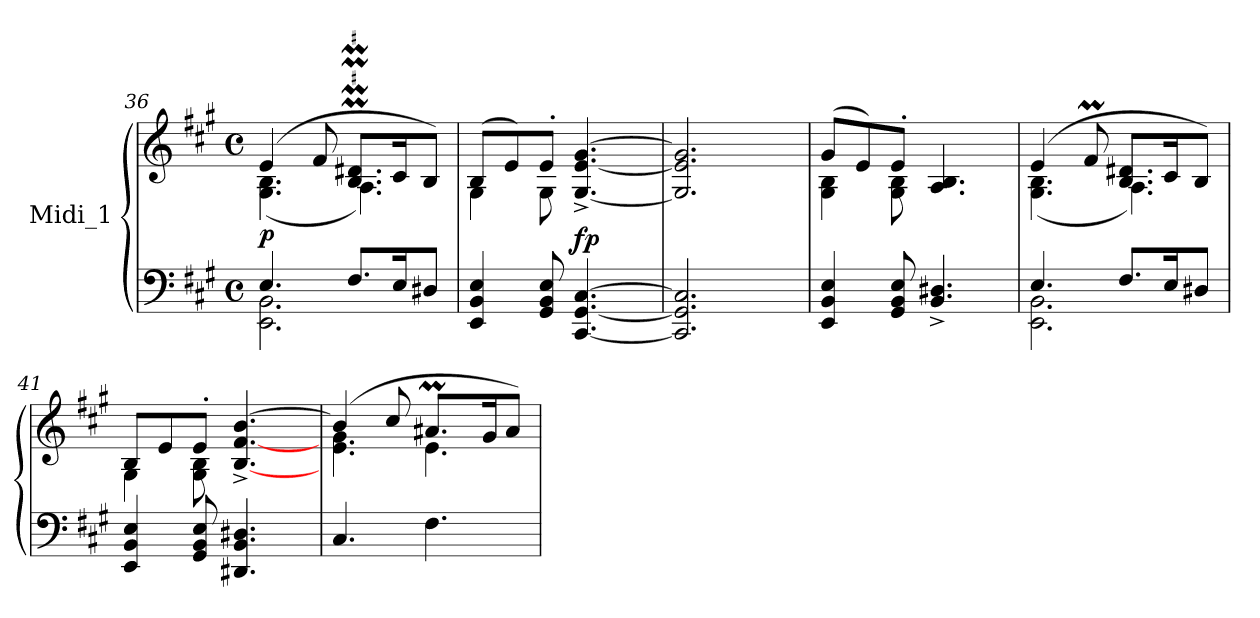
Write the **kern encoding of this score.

**kern	**kern	**dynam
*part1	*part1	*part1
*staff2	*staff1	*staff1/2
*I"Midi_1	*	*
!!LO:PB:g=z
*clefF4	*clefG2	*
*k[f#c#g#]	*k[f#c#g#]	*
*A:	*A:	*
*M4/4	*M4/4	*
*met(c)	*met(c)	*
=36	=36	=36
*^	*^	*
!	!	!	!	!LO:DY:a=2
4.E/	2.EE\ 2.BB\	(>4e/	(4.G#\ 4.B\	p
.	.	8f#/	.	.
8.F#/L	.	8.B/M 8.d#X/ML	4.A\)	.
16E/K	.	16c#/K	.	.
8D#X/J	.	8B/J)	.	.
=37	=37	=37	=37	=37
4EE/ 4BB/ 4E/	2ryy	(>8B/L	4G#\	.
.	.	8e/)	.	.
8GG#/ 8BB/ 8E/	.	8e'/J	8G#\	.
!	!	!	!	!LO:DY:a=2
[4.CC#/ [4.GG#/ [4.C#/	.	[4.G#/^ [4.e/^ [4.g#/^	8ryy	fp
.	4ryy	.	4ryy	.
=38	=38	=38	=38	=38
2.CC#/] 2.GG#/] 2.C#/]	2ryy	2.G#/] 2.e/] 2.g#/]	2ryy	.
.	4ryy	.	4ryy	.
!!LO:LB:g=z	!!
=39	=39	=39	=39	=39
*	*	*MM85	*	*
4EE/ 4BB/ 4E/	2ryy	(>8g#/L	4G#\ 4B\	.
.	.	8e/)	.	.
8GG#/ 8BB/ 8E/	.	8e'/J	8G#\ 8B\	.
4.BB/^ 4.D#X/^	.	4.A/ 4.B/	8ryy	.
.	4ryy	.	4ryy	.
=40	=40	=40	=40	=40
4.E/	2.EE\ 2.BB\	(>4e/	(4.G#\ 4.B\	.
.	.	8f#M/	.	.
8.F#/L	.	8.B/ 8.d#X/L	4.A\)	.
16E/K	.	16c#/K	.	.
8D#X/J	.	8B/J)	.	.
=41	=41	=41	=41	=41
4EE/ 4BB/ 4E/	2ryy	8B/L	4G#\	.
.	.	8e/	.	.
8GG#/ 8BB/ 8E/	.	8e'/J	8G#\ 8B\	.
4.DD#X/ 4.BB/ 4.D#X/	.	[4.B/^ [4.f#/^ [4.b/^	8ryy	.
.	4ryy	.	4ryy	.
=42	=42	=42	=42	=42
4.C#/	2ryy	(>4b/]	4.e\ 4.g#\	.
.	.	8cc#/	.	.
4.F#\	.	8.a#Xm/L	4.e\	.
.	4ryy	.	.	.
.	.	16g#/K	.	.
.	.	8a#/J)	.	.
*v	*v	*	*	*
*	*v	*v	*
=	=	=
*-	*-	*-
